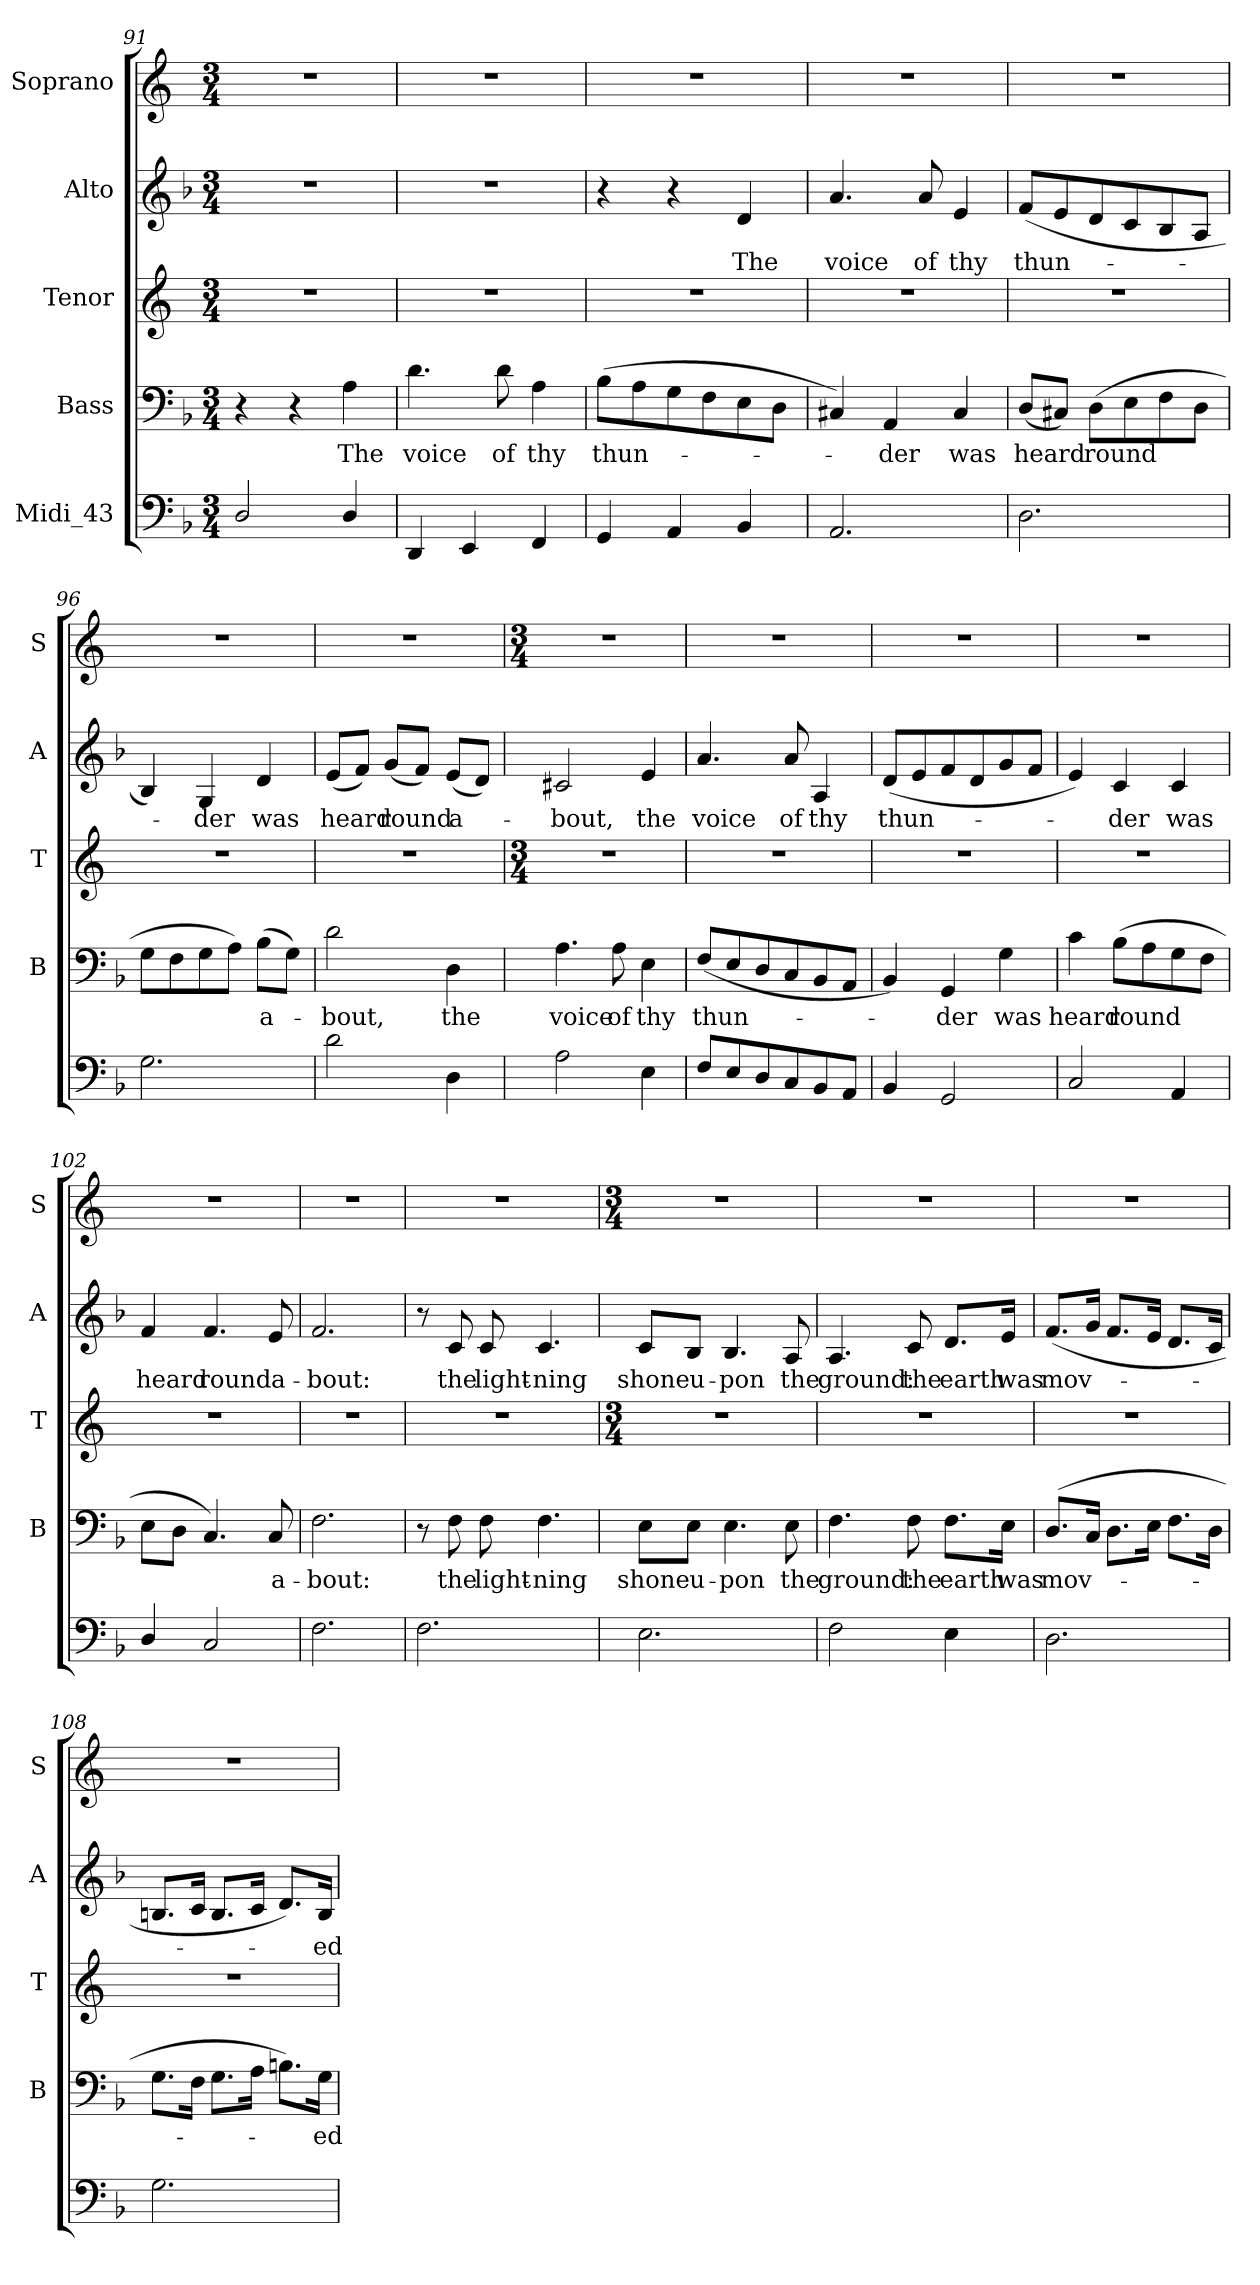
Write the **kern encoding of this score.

**kern	**kern	**text	**kern	**kern	**text	**kern
*part5	*part4	*part4	*part3	*part2	*part2	*part1
*staff5	*staff4	*staff4	*staff3	*staff2	*staff2	*staff1
*I"Midi_43	*I"Bass	*	*I"Tenor	*I"Alto	*	*I"Soprano
*	*I'B	*	*I'T	*I'A	*	*I'S
!!LO:LB:g=z
*clefF4	*clefF4	*	*clefG2	*clefG2	*	*clefG2
*k[b-]	*k[b-]	*	*k[]	*k[b-]	*	*k[]
*M3/4	*M3/4	*	*M3/4	*M3/4	*	*M3/4
*MM120	*MM120	*	*MM120	*MM120	*	*MM120
=91	=91	=91	=91	=91	=91	=91
2D/	4r	.	2.r	2.r	.	2.r
.	4r	.	.	.	.	.
!	!	!LO:LY:b	!	!	!	!
4D/	4A\	The	.	.	.	.
=92	=92	=92	=92	=92	=92	=92
!	!	!LO:LY:b	!	!	!	!
4DD/	4.d\	voice	2.r	2.r	.	2.r
4EE/	.	.	.	.	.	.
!	!	!LO:LY:b	!	!	!	!
.	8d\	of	.	.	.	.
!	!	!LO:LY:b	!	!	!	!
4FF/	4A\	thy	.	.	.	.
=93	=93	=93	=93	=93	=93	=93
!	!	!LO:LY:b	!	!	!	!
4GG/	(>8B-\L	thun-	2.r	4r	.	2.r
.	8A\	.	.	.	.	.
4AA/	8G\	.	.	4r	.	.
.	8F\	.	.	.	.	.
!	!	!	!	!	!LO:LY:b	!
4BB-/	8E\	.	.	4d/	The	.
.	8D\J	.	.	.	.	.
=94	=94	=94	=94	=94	=94	=94
!	!	!	!	!	!LO:LY:b	!
2.AA/	4C#X/)	.	2.r	4.a/	voice	2.r
!	!	!LO:LY:b	!	!	!	!
.	4AA/	der	.	.	.	.
!	!	!	!	!	!LO:LY:b	!
.	.	.	.	8a/	of	.
!	!	!LO:LY:b	!	!	!LO:LY:b	!
.	4C#/	was	.	4e/	thy	.
=95	=95	=95	=95	=95	=95	=95
!	!	!LO:LY:b	!	!	!LO:LY:b	!
2.D\	(<8D/L	heard	2.r	(<8f/L	thun-	2.r
.	8C#X/J)	.	.	8e/	.	.
!	!	!LO:LY:b	!	!	!	!
.	(>8D\L	round	.	8d/	.	.
.	8E\	.	.	8c/	.	.
.	8F\	.	.	8B-/	.	.
.	8D\J	.	.	8A/J	.	.
=96	=96	=96	=96	=96	=96	=96
2.G\	8G\L	.	2.r	4B-/)	.	2.r
.	8F\	.	.	.	.	.
!	!	!	!	!	!LO:LY:b	!
.	8G\	.	.	4G/	der	.
.	8A\J)	.	.	.	.	.
!	!	!LO:LY:b	!	!	!LO:LY:b	!
.	(>8B-\L	a-	.	4d/	was	.
.	8G\J)	.	.	.	.	.
=97	=97	=97	=97	=97	=97	=97
!	!	!LO:LY:b	!	!	!LO:LY:b	!
2d\	2d\	bout,	2.r	(<8e/L	heard	2.r
.	.	.	.	8f/J)	.	.
!	!	!	!	!	!LO:LY:b	!
.	.	.	.	(<8g/L	round	.
.	.	.	.	8f/J)	.	.
!	!	!LO:LY:b	!	!	!LO:LY:b	!
4D\	4D\	the	.	(<8e/L	a-	.
.	.	.	.	8d/J)	.	.
!!LO:PB:g=z
=98	=98	=98	=98	=98	=98	=98
*	*	*	*M3/4	*	*	*M3/4
*	*	*	*	*	*	*MM120
!	!	!LO:LY:b	!	!	!LO:LY:b	!
2A\	4.A\	voice	2.r	2c#X/	bout,	2.r
!	!	!LO:LY:b	!	!	!	!
.	8A\	of	.	.	.	.
!	!	!LO:LY:b	!	!	!LO:LY:b	!
4E\	4E\	thy	.	4e/	the	.
=99	=99	=99	=99	=99	=99	=99
!	!	!LO:LY:b	!	!	!LO:LY:b	!
8F/L	(<8F/L	thun-	2.r	4.a/	voice	2.r
8E/	8E/	.	.	.	.	.
8D/	8D/	.	.	.	.	.
!	!	!	!	!	!LO:LY:b	!
8C/	8C/	.	.	8a/	of	.
!	!	!	!	!	!LO:LY:b	!
8BB-/	8BB-/	.	.	4A/	thy	.
8AA/J	8AA/J	.	.	.	.	.
=100	=100	=100	=100	=100	=100	=100
!	!	!	!	!	!LO:LY:b	!
4BB-/	4BB-/)	.	2.r	(<8d/L	thun-	2.r
.	.	.	.	8e/	.	.
!	!	!LO:LY:b	!	!	!	!
2GG/	4GG/	der	.	8f/	.	.
.	.	.	.	8d/	.	.
!	!	!LO:LY:b	!	!	!	!
.	4G\	was	.	8g/	.	.
.	.	.	.	8f/J	.	.
=101	=101	=101	=101	=101	=101	=101
!	!	!LO:LY:b	!	!	!	!
2C/	4c\	heard	2.r	4e/)	.	2.r
!	!	!LO:LY:b	!	!	!LO:LY:b	!
.	(>8B-\L	round	.	4c/	-der	.
.	8A\	.	.	.	.	.
!	!	!	!	!	!LO:LY:b	!
4AA/	8G\	.	.	4c/	was	.
.	8F\J	.	.	.	.	.
=102	=102	=102	=102	=102	=102	=102
!	!	!	!	!	!LO:LY:b	!
4D/	8E\L	.	2.r	4f/	heard	2.r
.	8D\J	.	.	.	.	.
!	!	!	!	!	!LO:LY:b	!
2C/	4.C/)	.	.	4.f/	round	.
!	!	!LO:LY:b	!	!	!LO:LY:b	!
.	8C/	a-	.	8e/	a-	.
=103	=103	=103	=103	=103	=103	=103
!	!	!LO:LY:b	!	!	!LO:LY:b	!
2.F\	2.F\	-bout:	2.r	2.f/	-bout:	2.r
=104	=104	=104	=104	=104	=104	=104
2.F\	8r	.	2.r	8r	.	2.r
!	!	!LO:LY:b	!	!	!LO:LY:b	!
.	8F\	the	.	8c/	the	.
!	!	!LO:LY:b	!	!	!LO:LY:b	!
.	8F\	light-	.	8c/	light-	.
!	!	!LO:LY:b	!	!	!LO:LY:b	!
.	4.F\	-ning	.	4.c/	-ning	.
!!LO:LB:g=z
=105	=105	=105	=105	=105	=105	=105
*	*	*	*M3/4	*	*	*M3/4
!	!	!LO:LY:b	!	!	!LO:LY:b	!
2.E\	8E\L	shone	2.r	8c/L	shone	2.r
!	!	!LO:LY:b	!	!	!LO:LY:b	!
.	8E\J	u-	.	8B-/J	u-	.
!	!	!LO:LY:b	!	!	!LO:LY:b	!
.	4.E\	-pon	.	4.B-/	-pon	.
!	!	!LO:LY:b	!	!	!LO:LY:b	!
.	8E\	the	.	8A/	the	.
=106	=106	=106	=106	=106	=106	=106
!	!	!LO:LY:b	!	!	!LO:LY:b	!
2F\	4.F\	ground:	2.r	4.A/	ground:	2.r
!	!	!LO:LY:b	!	!	!LO:LY:b	!
.	8F\	the	.	8c/	the	.
!	!	!LO:LY:b	!	!	!LO:LY:b	!
4E\	8.F\L	earth	.	8.d/L	earth	.
!	!	!LO:LY:b	!	!	!LO:LY:b	!
.	16E\Jk	was	.	16e/Jk	was	.
=107	=107	=107	=107	=107	=107	=107
!	!	!LO:LY:b	!	!	!LO:LY:b	!
2.D\	(>8.D/L	mov-	2.r	(<8.f/L	mov-	2.r
.	16C/Jk	.	.	16g/Jk	.	.
.	8.D\L	.	.	8.f/L	.	.
.	16E\Jk	.	.	16e/Jk	.	.
.	8.F\L	.	.	8.d/L	.	.
.	16D\Jk	.	.	16c/Jk	.	.
=108	=108	=108	=108	=108	=108	=108
2.G\	8.G\L	.	2.r	8.Bn/L	.	2.r
.	16F\Jk	.	.	16c/Jk	.	.
.	8.G\L	.	.	8.B/L	.	.
.	16A\Jk	.	.	16c/Jk	.	.
.	8.Bn\L)	.	.	8.d/L)	.	.
!	!	!LO:LY:b	!	!	!LO:LY:b	!
.	16G\Jk	ed	.	16B/Jk	ed	.
=	=	=	=	=	=	=
*-	*-	*-	*-	*-	*-	*-
